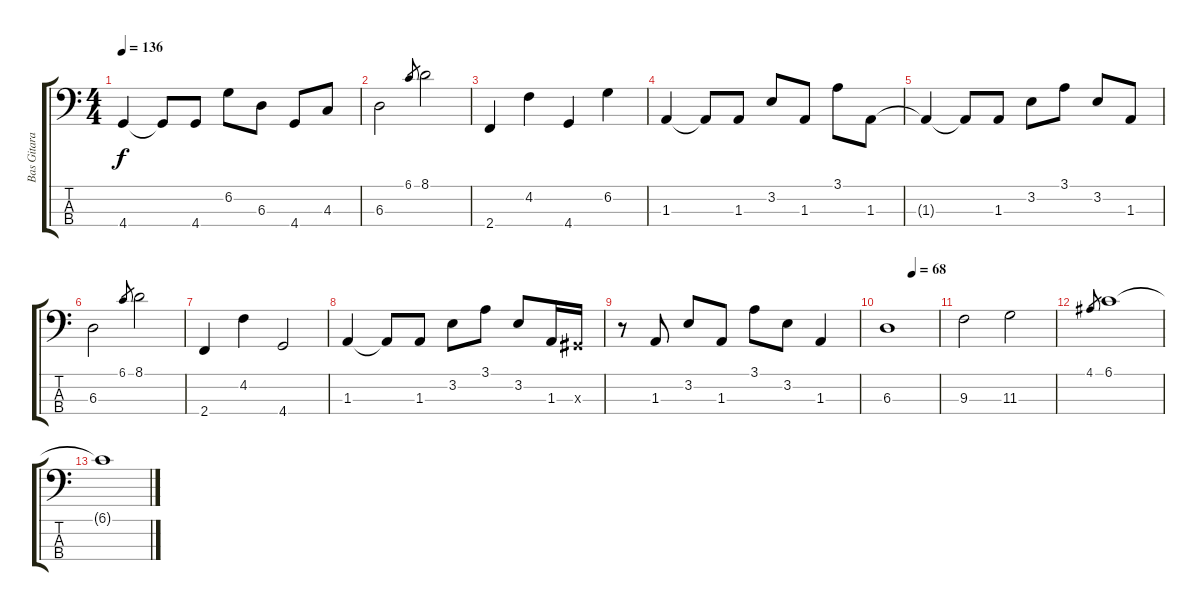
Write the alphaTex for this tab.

\track ("Bas Gitara" "Bas Gitara") {instrument electricbassfinger}
\staff {score tabs}
\tuning (Gb2 Db2 Ab1 Eb1) {hide}
\ts (4 4)
\tempo 136
\clef f4
\ks c
4.4{t}.4{dy f} 4.4{t}.8 4.4.8 6.2.8 6.3.8 4.4.8 4.3.8 |
6.3.2 6.1.8{gr} 8.1.2 |
2.4.4 4.2.4 4.4.4 6.2.4 |
1.3.4 1.3{t}.8 1.3.8 3.2.8 1.3.8 3.1.8 1.3.8 |
1.3{t}.4 1.3{t}.8 1.3.8 3.2.8 3.1.8 3.2.8 1.3.8 |
6.3.2 6.1.8{gr} 8.1.2 |
2.4.4 4.2.4 4.4.2 |
1.3.4 1.3{t}.8 1.3.8 3.2.8 3.1.8 3.2.8 1.3.16 0.3{x}.16 |
r.8 1.3.8 3.2.8 1.3.8 3.1.8 3.2.8 1.3.4 |
\tempo (68 0.5)
6.3.1 |
9.3.2 11.3.2 |
4.1.8{gr} 6.1.1{volume 0} |
6.1{t}.1
